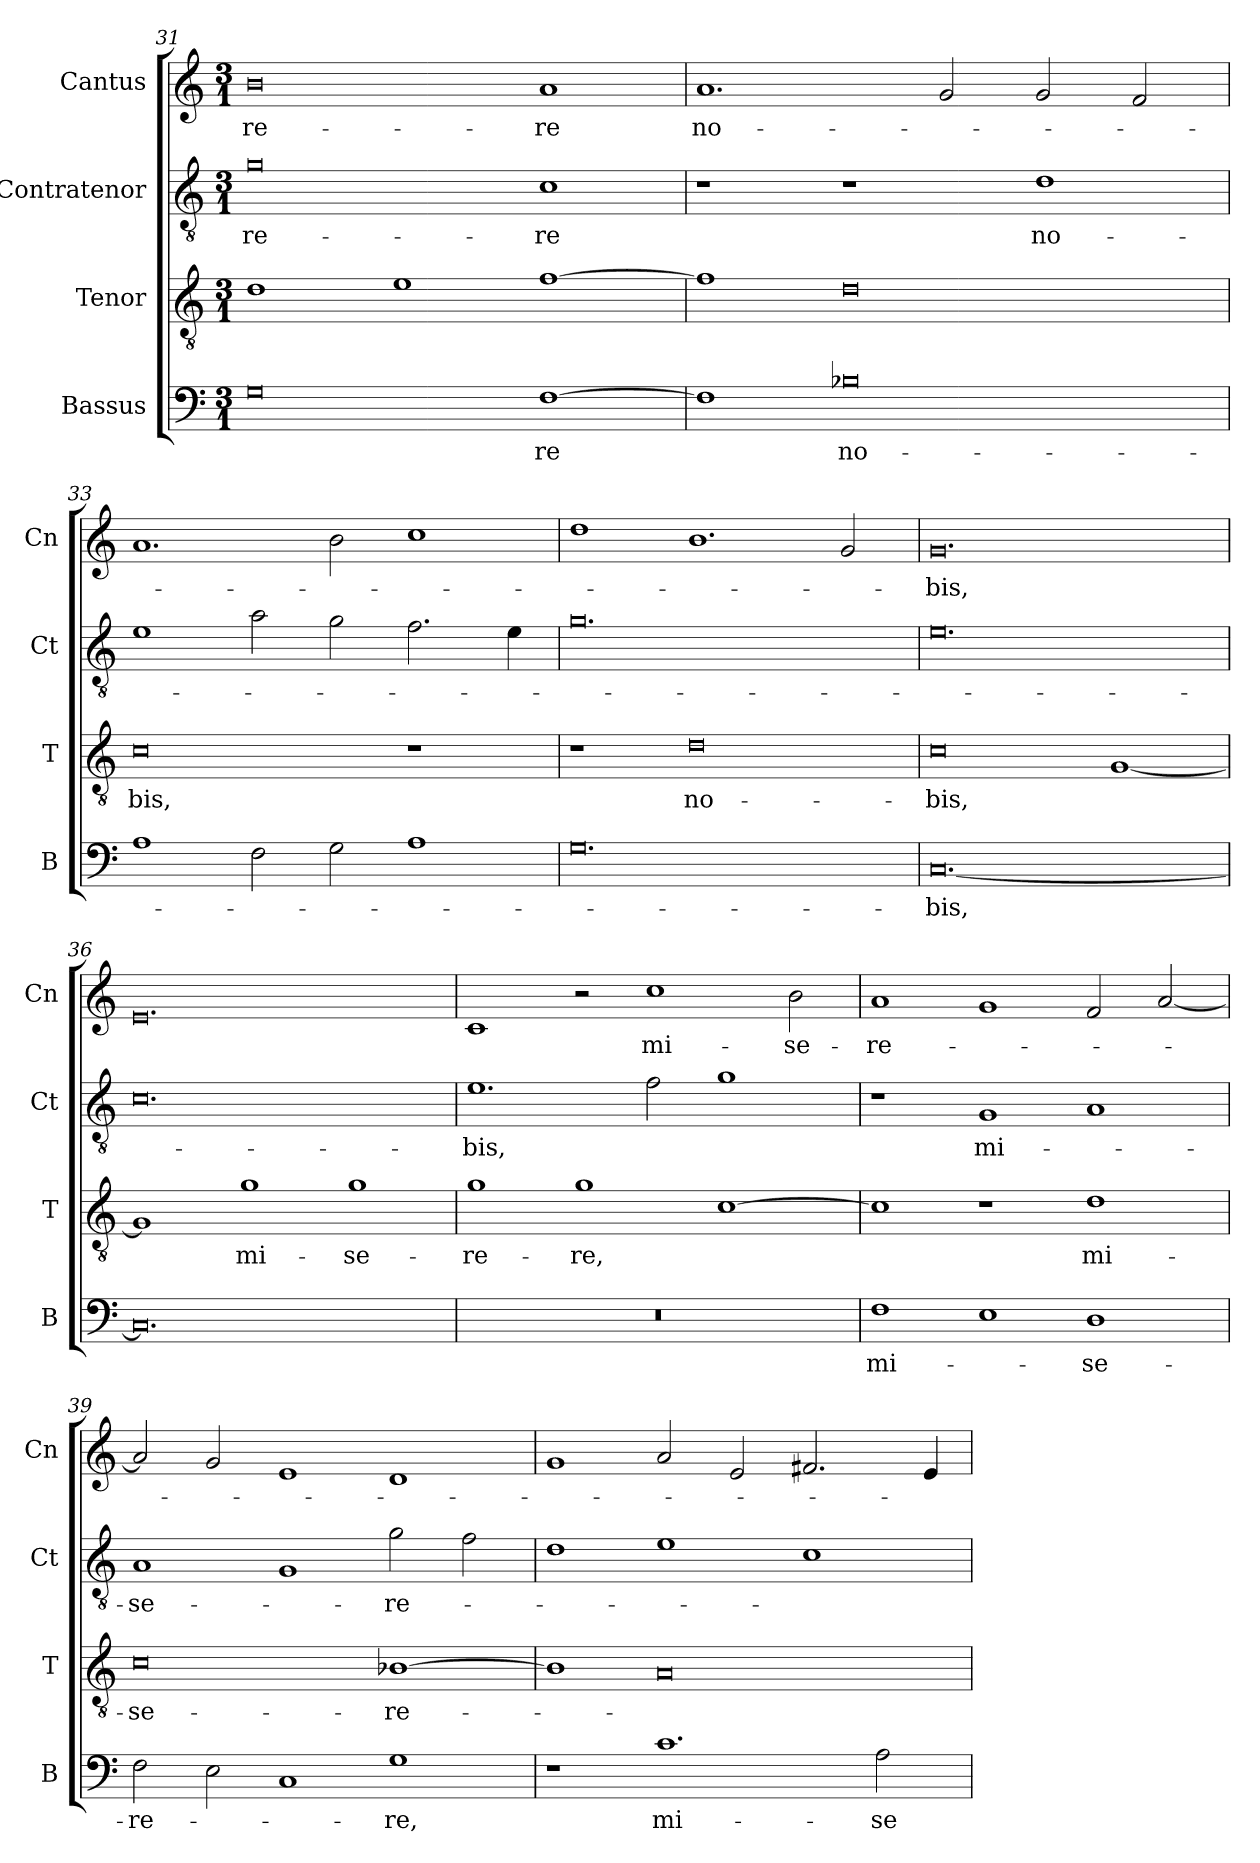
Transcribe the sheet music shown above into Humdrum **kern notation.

**kern	**text	**kern	**text	**kern	**text	**kern	**text
*part4	*part4	*part3	*part3	*part2	*part2	*part1	*part1
*staff4	*staff4	*staff3	*staff3	*staff2	*staff2	*staff1	*staff1
*I"Bassus	*	*I"Tenor	*	*I"Contratenor	*	*I"Cantus	*
*I'B	*	*I'T	*	*I'Ct	*	*I'Cn	*
*clefF4	*	*clefGv2	*	*clefGv2	*	*clefG2	*
*k[]	*	*k[]	*	*k[]	*	*k[]	*
*M3/1	*	*M3/1	*	*M3/1	*	*M3/1	*
=31	=31	=31	=31	=31	=31	=31	=31
0G	.	1d	.	0g	-re-	0b	-re-
.	.	1e	.	.	.	.	.
[1F	-re	[1f	.	1c	-re	1a	-re
=32	=32	=32	=32	=32	=32	=32	=32
1F]	.	1f]	.	1r	.	1.a	no-
0B-X	no-	0d	.	1r	.	.	.
.	.	.	.	.	.	2g/	.
.	.	.	.	1d	no-	2g/	.
.	.	.	.	.	.	2f/	.
=33	=33	=33	=33	=33	=33	=33	=33
1A	.	0c	-bis,	1e	.	1.a	.
2F\	.	.	.	2a\	.	.	.
2G\	.	.	.	2g\	.	2b\	.
1A	.	1r	.	2.f\	.	1cc	.
.	.	.	.	4e\	.	.	.
=34	=34	=34	=34	=34	=34	=34	=34
0.G	.	1r	.	0.g	.	1dd	.
.	.	0d	no-	.	.	1.b	.
.	.	.	.	.	.	2g/	.
=35	=35	=35	=35	=35	=35	=35	=35
[0.C	-bis,	0c	-bis,	0.e	.	0.g	-bis,
.	.	[1G	.	.	.	.	.
=36	=36	=36	=36	=36	=36	=36	=36
0.C]	.	1G]	.	0.c	.	0.e	.
.	.	1g	mi-	.	.	.	.
.	.	1g	-se-	.	.	.	.
=37	=37	=37	=37	=37	=37	=37	=37
0.r	.	1g	-re-	1.e	-bis,	1c	.
.	.	1g	-re,	.	.	2r	.
.	.	.	.	2f\	.	1cc	mi-
.	.	[1c	.	1g	.	.	.
.	.	.	.	.	.	2b\	-se-
=38	=38	=38	=38	=38	=38	=38	=38
1F	mi-	1c]	.	1r	.	1a	-re-
1E	.	1r	.	1G	mi-	1g	.
1D	-se-	1d	mi-	1A	.	2f/	.
.	.	.	.	.	.	[2a/	.
=39	=39	=39	=39	=39	=39	=39	=39
2F\	-re-	0c	-se-	1A	-se-	2a/]	.
2E\	.	.	.	.	.	2g/	.
1C	.	.	.	1G	.	1e	.
1G	-re,	[1B-X	-re-	2g\	-re-	1d	.
.	.	.	.	2f\	.	.	.
=40	=40	=40	=40	=40	=40	=40	=40
1r	.	1B-]	.	1d	.	1g	.
1.c	mi-	0A	.	1e	.	2a/	.
.	.	.	.	.	.	2e/	.
.	.	.	.	1c	.	2.f#X/	.
2A\	-se-	.	.	.	.	.	.
.	.	.	.	.	.	4e/	.
=	=	=	=	=	=	=	=
*-	*-	*-	*-	*-	*-	*-	*-
